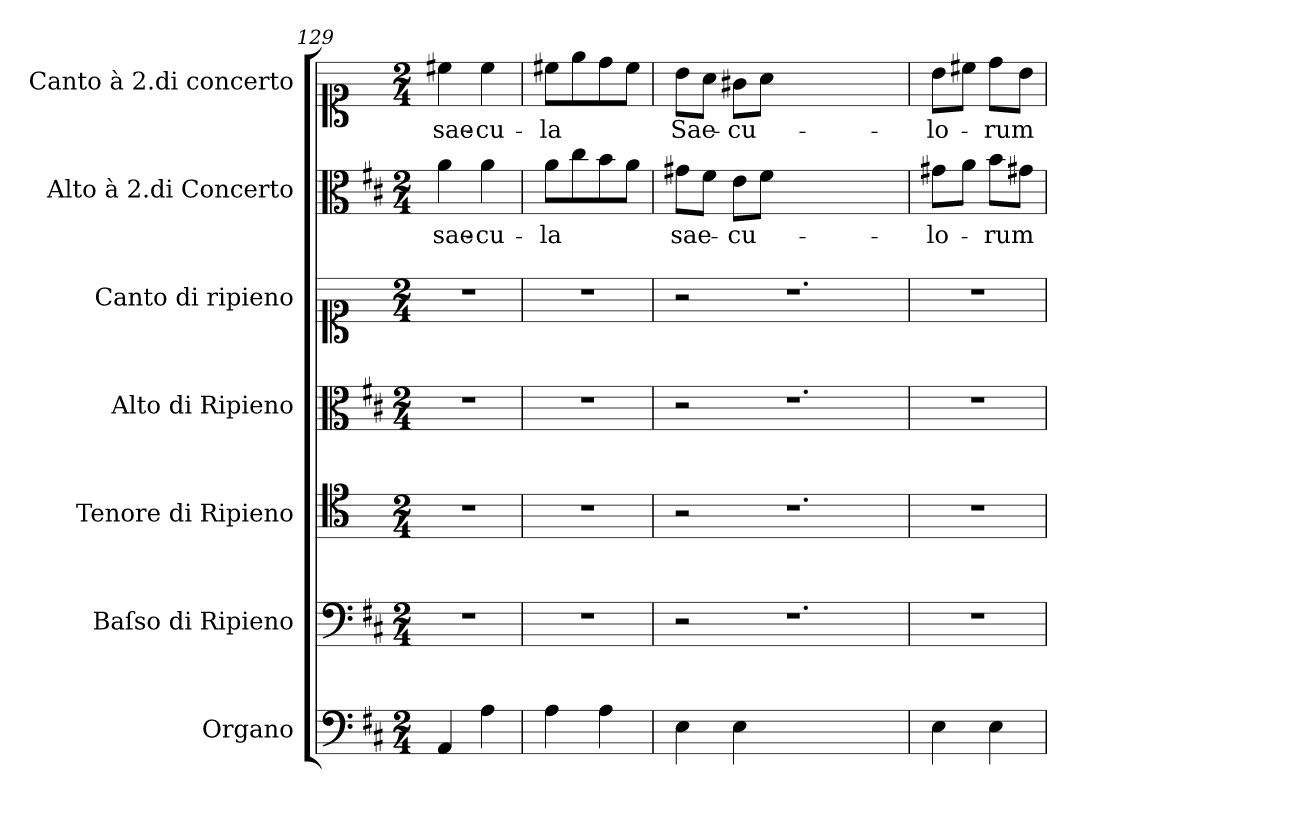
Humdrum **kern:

**kern	**kern	**kern	**kern	**kern	**kern	**text	**kern	**text
*part7	*part6	*part5	*part4	*part3	*part2	*part2	*part1	*part1
*staff7	*staff6	*staff5	*staff4	*staff3	*staff2	*staff2	*staff1	*staff1
*I"Organo	*I"Baſso di Ripieno	*I"Tenore di Ripieno	*I"Alto di Ripieno	*I"Canto di ripieno	*I"Alto à 2.di Concerto	*	*I"Canto à 2.di concerto	*
*I'org	*I'B rip	*I'T rip	*I'A rip	*	*I'A conc	*	*	*
*clefF4	*clefF4	*clefC4	*clefC3	*clefC1	*clefC3	*	*clefC1	*
*k[f#c#]	*k[f#c#]	*k[]	*k[f#c#]	*k[]	*k[f#c#]	*	*k[]	*
*M2/4	*M2/4	*M2/4	*M2/4	*M2/4	*M2/4	*	*M2/4	*
=129	=129	=129	=129	=129	=129	=129	=129	=129
4AA/	2r	2r	2r	2r	4a\	sae-	4cc#\	sae-
4A\	.	.	.	.	4a\	-cu-	4cc#\	-cu-
=130	=130	=130	=130	=130	=130	=130	=130	=130
4A\	2r	2rc	2r	2r	8a\L	-la	8cc#\L	-la
.	.	.	.	.	8cc#\	.	8ee\	.
4A\	.	.	.	.	8b\	.	8dd\	.
.	.	.	.	.	8a\J	.	8cc#\J	.
=131	=131	=131	=131	=131	=131	=131	=131	=131
4E\	2r	2r	2r	2r	8g#X\L	sae-	8b\L	Sae-
.	.	.	.	.	8f#\J	.	8a\J	.
4E\	.	.	.	.	8e\L	-cu-	8g#X\L	-cu-
.	.	.	.	.	8f#\J	.	8a\J	.
1.ryy	1.r	1.rc	1.r	1.r	1.ryy	.	1.ryy	.
=132	=132	=132	=132	=132	=132	=132	=132	=132
4E\	2r	2r	2r	2r	8g#X\L	-lo-	8b\L	-lo-
.	.	.	.	.	8a\J	.	8cc#\J	.
4E\	.	.	.	.	8b\L	-rum	8dd\L	-rum
.	.	.	.	.	8g#X\J	.	8b\J	.
=	=	=	=	=	=	=	=	=
*-	*-	*-	*-	*-	*-	*-	*-	*-
